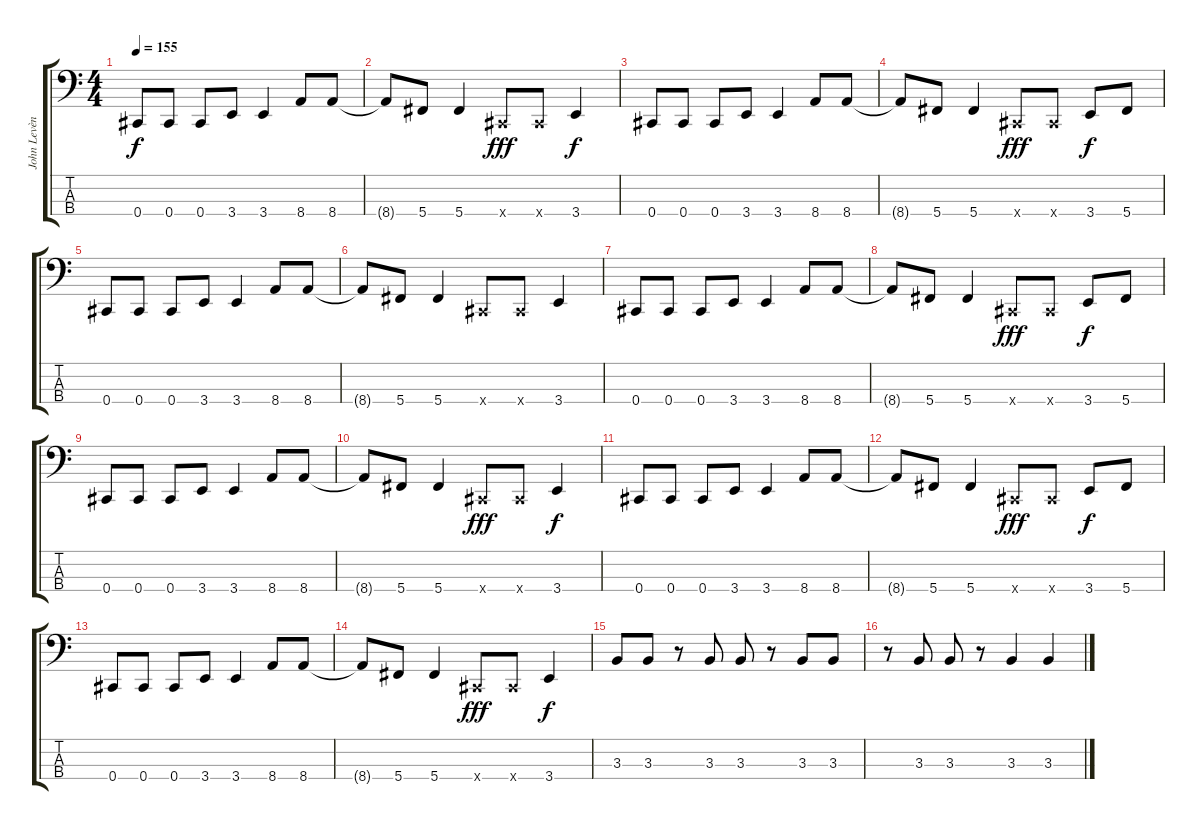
\track ("John Levèn" "John Levèn") {instrument electricbasspick}
\staff {score tabs}
\tuning (Gb2 Db2 Ab1 Db1) {hide}
\ts (4 4)
\tempo 155
\clef f4
\ks c
0.4.8{dy f} 0.4.8 0.4.8 3.4.8 3.4.4 8.4.8 8.4.8 |
8.4{t}.8 5.4.8 5.4.4 0.4{x}.8{dy fff} 0.4{x}.8 3.4.4{dy f} |
0.4.8 0.4.8 0.4.8 3.4.8 3.4.4 8.4.8 8.4.8 |
8.4{t}.8 5.4.8 5.4.4 0.4{x}.8{dy fff} 0.4{x}.8 3.4.8{dy f} 5.4.8 |
0.4.8 0.4.8 0.4.8 3.4.8 3.4.4 8.4.8 8.4.8 |
8.4{t}.8 5.4.8 5.4.4 0.4{x}.8 0.4{x}.8 3.4.4 |
0.4.8 0.4.8 0.4.8 3.4.8 3.4.4 8.4.8 8.4.8 |
8.4{t}.8 5.4.8 5.4.4 0.4{x}.8{dy fff} 0.4{x}.8 3.4.8{dy f} 5.4.8 |
0.4.8 0.4.8 0.4.8 3.4.8 3.4.4 8.4.8 8.4.8 |
8.4{t}.8 5.4.8 5.4.4 0.4{x}.8{dy fff} 0.4{x}.8 3.4.4{dy f} |
0.4.8 0.4.8 0.4.8 3.4.8 3.4.4 8.4.8 8.4.8 |
8.4{t}.8 5.4.8 5.4.4 0.4{x}.8{dy fff} 0.4{x}.8 3.4.8{dy f} 5.4.8 |
0.4.8 0.4.8 0.4.8 3.4.8 3.4.4 8.4.8 8.4.8 |
8.4{t}.8 5.4.8 5.4.4 0.4{x}.8{dy fff} 0.4{x}.8 3.4.4{dy f} |
3.3.8 3.3.8 r.8 3.3.8 3.3.8 r.8 3.3.8 3.3.8 |
r.8 3.3.8 3.3.8 r.8 3.3.4 3.3.4
